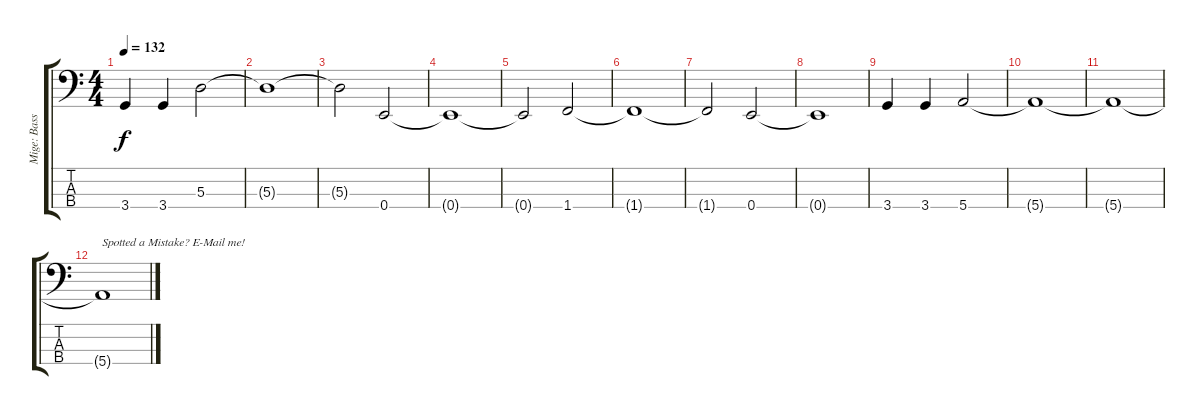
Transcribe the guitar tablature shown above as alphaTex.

\track ("Mige: Bass Guitar" "Mige: Bass") {instrument electricbasspick}
\staff {score tabs}
\tuning (G2 D2 A1 E1) {hide}
\ts (4 4)
\tempo 132
\clef f4
\ks c
3.4.4{dy f} 3.4.4 5.3.2 |
5.3{t}.1 |
5.3{t}.2 0.4.2 |
0.4{t}.1 |
0.4{t}.2 1.4.2 |
1.4{t}.1 |
1.4{t}.2 0.4.2 |
0.4{t}.1 |
3.4.4 3.4.4 5.4.2 |
5.4{t}.1 |
5.4{t}.1 |
5.4{t}.1{txt "Spotted a Mistake? E-Mail me!"}
